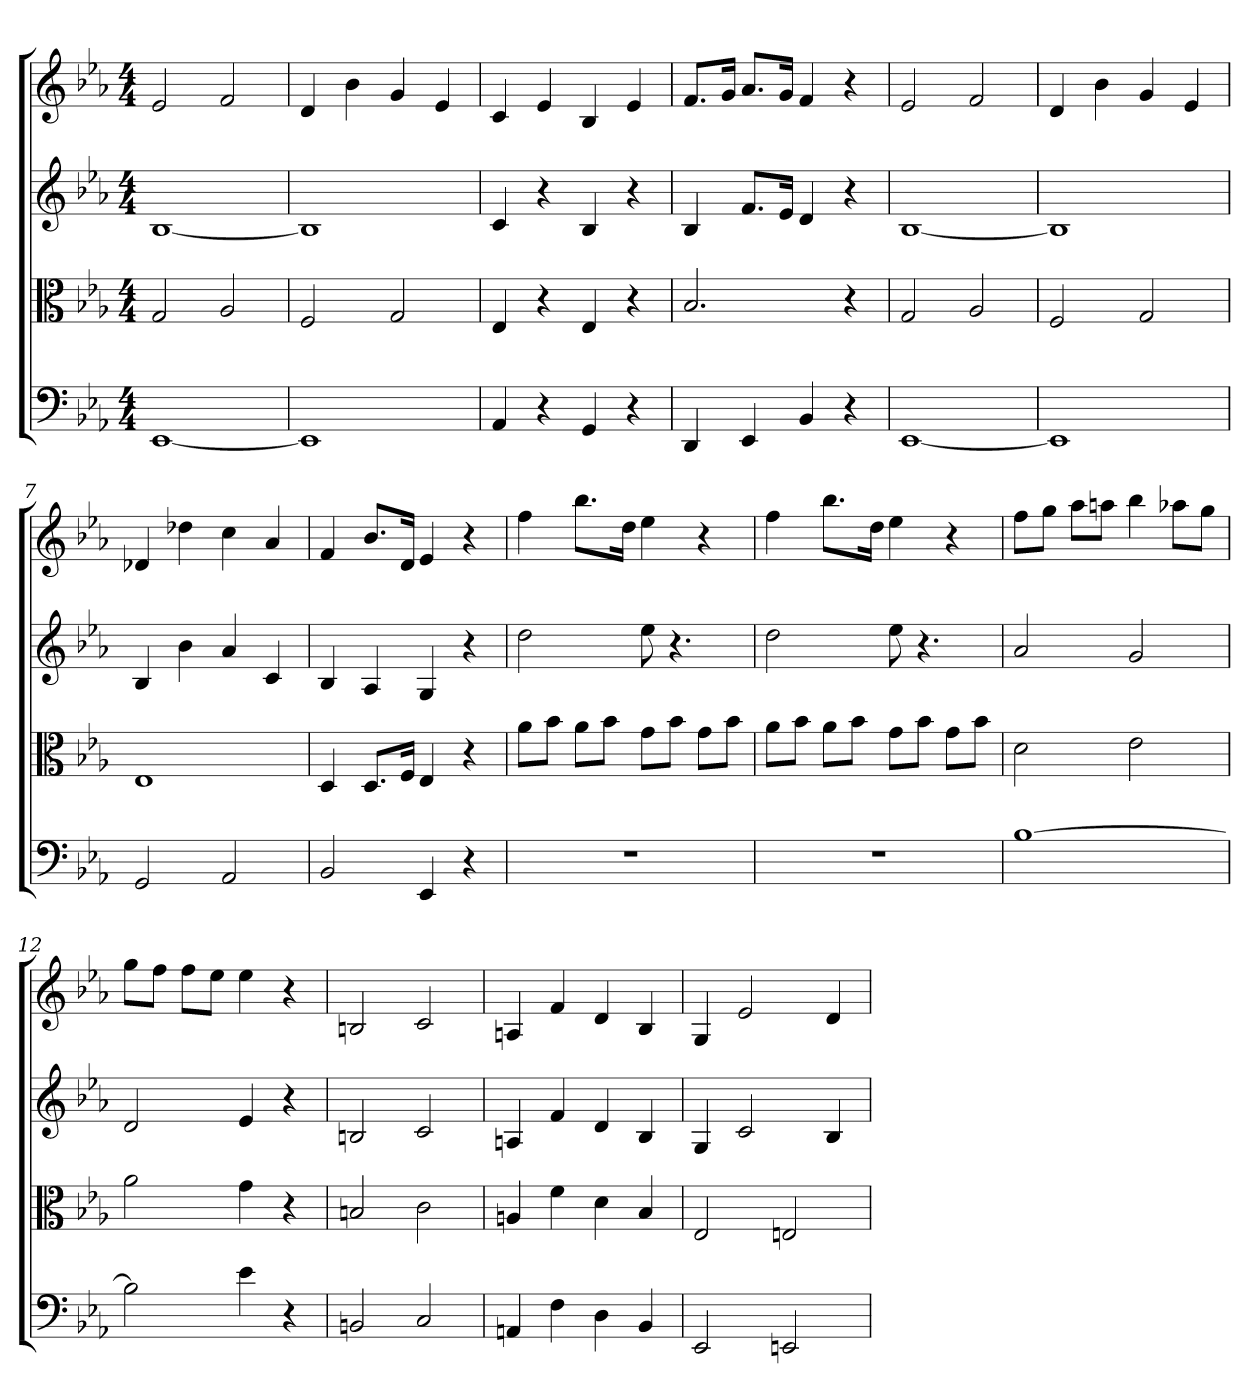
**kern	**kern	**kern	**kern
*part4	*part3	*part2	*part1
*staff4	*staff3	*staff2	*staff1
*clefF4	*clefC3	*	*
*k[b-e-a-]	*k[b-e-a-]	*k[b-e-a-]	*k[b-e-a-]
*E-:	*E-:	*E-:	*E-:
*M4/4	*M4/4	*M4/4	*M4/4
=1	=1	=1	=1
[1EE-	2G	[1B-	2e-
.	2A-	.	2f
=2	=2	=2	=2
1EE-]	2F	1B-]	4d
.	.	.	4b-
.	2G	.	4g
.	.	.	4e-
=3	=3	=3	=3
4AA-	4E-	4c	4c
4r	4r	4r	4e-
4GG	4E-	4B-	4B-
4r	4r	4r	4e-
=4	=4	=4	=4
4DD	2.B-	4B-	8.fL
.	.	.	16gJk
4EE-	.	8.fL	8.a-L
.	.	16e-Jk	16gJk
4BB-	.	4d	4f
4r	4r	4r	4r
=5	=5	=5	=5
[1EE-	2G	[1B-	2e-
.	2A-	.	2f
=6	=6	=6	=6
1EE-]	2F	1B-]	4d
.	.	.	4b-
.	2G	.	4g
.	.	.	4e-
=7	=7	=7	=7
2GG	1E-	4B-	4d-X
.	.	4b-	4dd-X
2AA-	.	4a-	4cc
.	.	4c	4a-
=8	=8	=8	=8
2BB-	4D	4B-	4f
.	8.D/L	4A-	8.b-L
.	16F/Jk	.	16dJk
4EE-	4E-	4G	4e-
4r	4r	4r	4r
=9	=9	=9	=9
1r	8a-\L	2dd	4ff
.	8b-\J	.	.
.	8a-\L	.	8.bb-L
.	8b-\J	.	.
.	.	.	16ddJk
.	8g\L	8ee-	4ee-
.	8b-\J	4.r	.
.	8g\L	.	4r
.	8b-\J	.	.
=10	=10	=10	=10
1r	8a-\L	2dd	4ff
.	8b-\J	.	.
.	8a-\L	.	8.bb-L
.	8b-\J	.	.
.	.	.	16ddJk
.	8g\L	8ee-	4ee-
.	8b-\J	4.r	.
.	8g\L	.	4r
.	8b-\J	.	.
=11	=11	=11	=11
[1B-	2d	2a-	8ffL
.	.	.	8ggJ
.	.	.	8aa-L
.	.	.	8aanJ
.	2e-	2g	4bb-
.	.	.	8aa-XL
.	.	.	8ggJ
=12	=12	=12	=12
2B-]	2a-	2d	8ggL
.	.	.	8ffJ
.	.	.	8ffL
.	.	.	8ee-J
4e-	4g	4e-	4ee-
4r	4r	4r	4r
=13	=13	=13	=13
2BBn	2Bn	2Bn	2Bn
2C	2c	2c	2c
=14	=14	=14	=14
4AAn	4An	4An	4An
4F	4f	4f	4f
4D	4d	4d	4d
4BB-	4B-	4B-	4B-
=15	=15	=15	=15
2EE-	2E-	4G	4G
.	.	2c	2e-
2EEn	2En	.	.
.	.	4B-	4d
=	=	=	=
*-	*-	*-	*-
